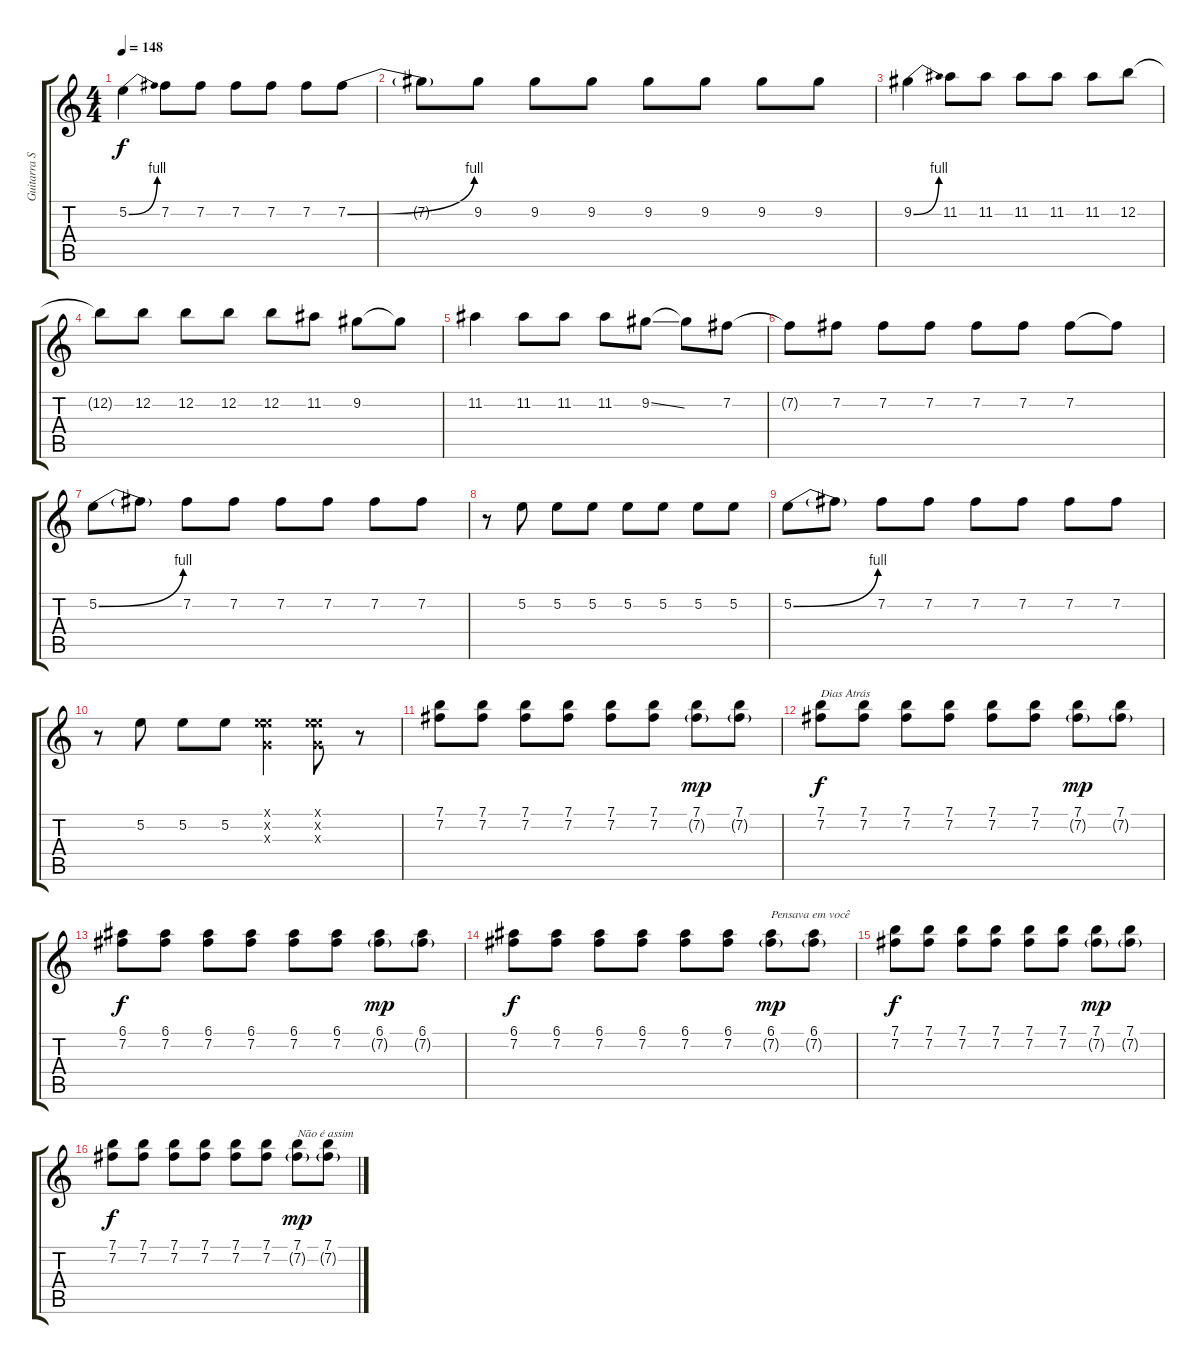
\track ("Guitarra Solo" "Guitarra S") {instrument distortionguitar}
\staff {score tabs}
\tuning (E4 B3 G3 D3 A2 E2) {hide}
\ts (4 4)
\tempo 148
\clef g2
\ks c
5.2{be (bend 0 0 60 4)}.4{dy f} 7.2.8 7.2.8 7.2.8 7.2.8 7.2.8 7.2{be (bend 0 0 60 4)}.8 |
7.2{t}.8 9.2.8 9.2.8 9.2.8 9.2.8 9.2.8 9.2.8 9.2.8 |
9.2{be (bend 0 0 60 4)}.4 11.2.8 11.2.8 11.2.8 11.2.8 11.2.8 12.2.8 |
12.2{t}.8 12.2.8 12.2.8 12.2.8 12.2.8 11.2.8 9.2.8 9.2{t}.8 |
11.2.4 11.2.8 11.2.8 11.2.8 9.2{ss}.8 9.2{t}.8 7.2.8 |
7.2{t}.8 7.2.8 7.2.8 7.2.8 7.2.8 7.2.8 7.2.8 7.2{t}.8 |
5.2{be (bend 0 0 60 4)}.8 5.2{t}.8 7.2.8 7.2.8 7.2.8 7.2.8 7.2.8 7.2.8 |
r.8 5.2.8 5.2.8 5.2.8 5.2.8 5.2.8 5.2.8 5.2.8 |
5.2{be (bend 0 0 60 4)}.8 5.2{t}.8 7.2.8 7.2.8 7.2.8 7.2.8 7.2.8 7.2.8 |
r.8 5.2.8 5.2.8 5.2.8 (0.1{x} 5.2{x} 0.3{x}).4 (0.1{x} 5.2{x} 0.3{x}).8 r.8 |
(7.1 7.2).8 (7.1 7.2).8 (7.1 7.2).8 (7.1 7.2).8 (7.1 7.2).8 (7.1 7.2).8 (7.1 7.2{g}).8{dy mp} (7.1 7.2{g}).8 |
(7.1 7.2).8{txt "Dias Atrás" dy f} (7.1 7.2).8 (7.1 7.2).8 (7.1 7.2).8 (7.1 7.2).8 (7.1 7.2).8 (7.1 7.2{g}).8{dy mp} (7.1 7.2{g}).8 |
(6.1 7.2).8{dy f} (6.1 7.2).8 (6.1 7.2).8 (6.1 7.2).8 (6.1 7.2).8 (6.1 7.2).8 (6.1 7.2{g}).8{dy mp} (6.1 7.2{g}).8 |
(6.1 7.2).8{dy f} (6.1 7.2).8 (6.1 7.2).8 (6.1 7.2).8 (6.1 7.2).8 (6.1 7.2).8 (6.1 7.2{g}).8{txt "Pensava em você" dy mp} (6.1 7.2{g}).8 |
(7.1 7.2).8{dy f} (7.1 7.2).8 (7.1 7.2).8 (7.1 7.2).8 (7.1 7.2).8 (7.1 7.2).8 (7.1 7.2{g}).8{dy mp} (7.1 7.2{g}).8 |
(7.1 7.2).8{dy f} (7.1 7.2).8 (7.1 7.2).8 (7.1 7.2).8 (7.1 7.2).8 (7.1 7.2).8 (7.1 7.2{g}).8{txt "Não é assim " dy mp} (7.1 7.2{g}).8
